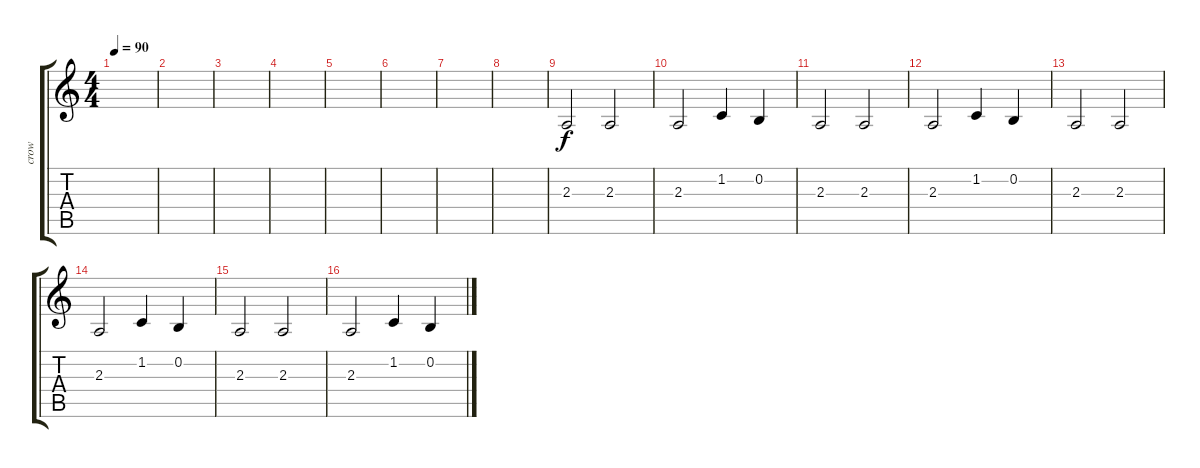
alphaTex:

\track ("crow" "crow") {instrument stringensemble2}
\staff {score tabs}
\tuning (E4 B3 G3 D3 A2 E2) {hide}
\ts (4 4)
\tempo 90
\clef g2
\ks c
|
|
|
|
|
|
|
|
2.3.2 2.3.2 |
2.3.2 1.2.4 0.2.4 |
2.3.2 2.3.2 |
2.3.2 1.2.4 0.2.4 |
2.3.2 2.3.2 |
2.3.2 1.2.4 0.2.4 |
2.3.2 2.3.2 |
2.3.2 1.2.4 0.2.4
